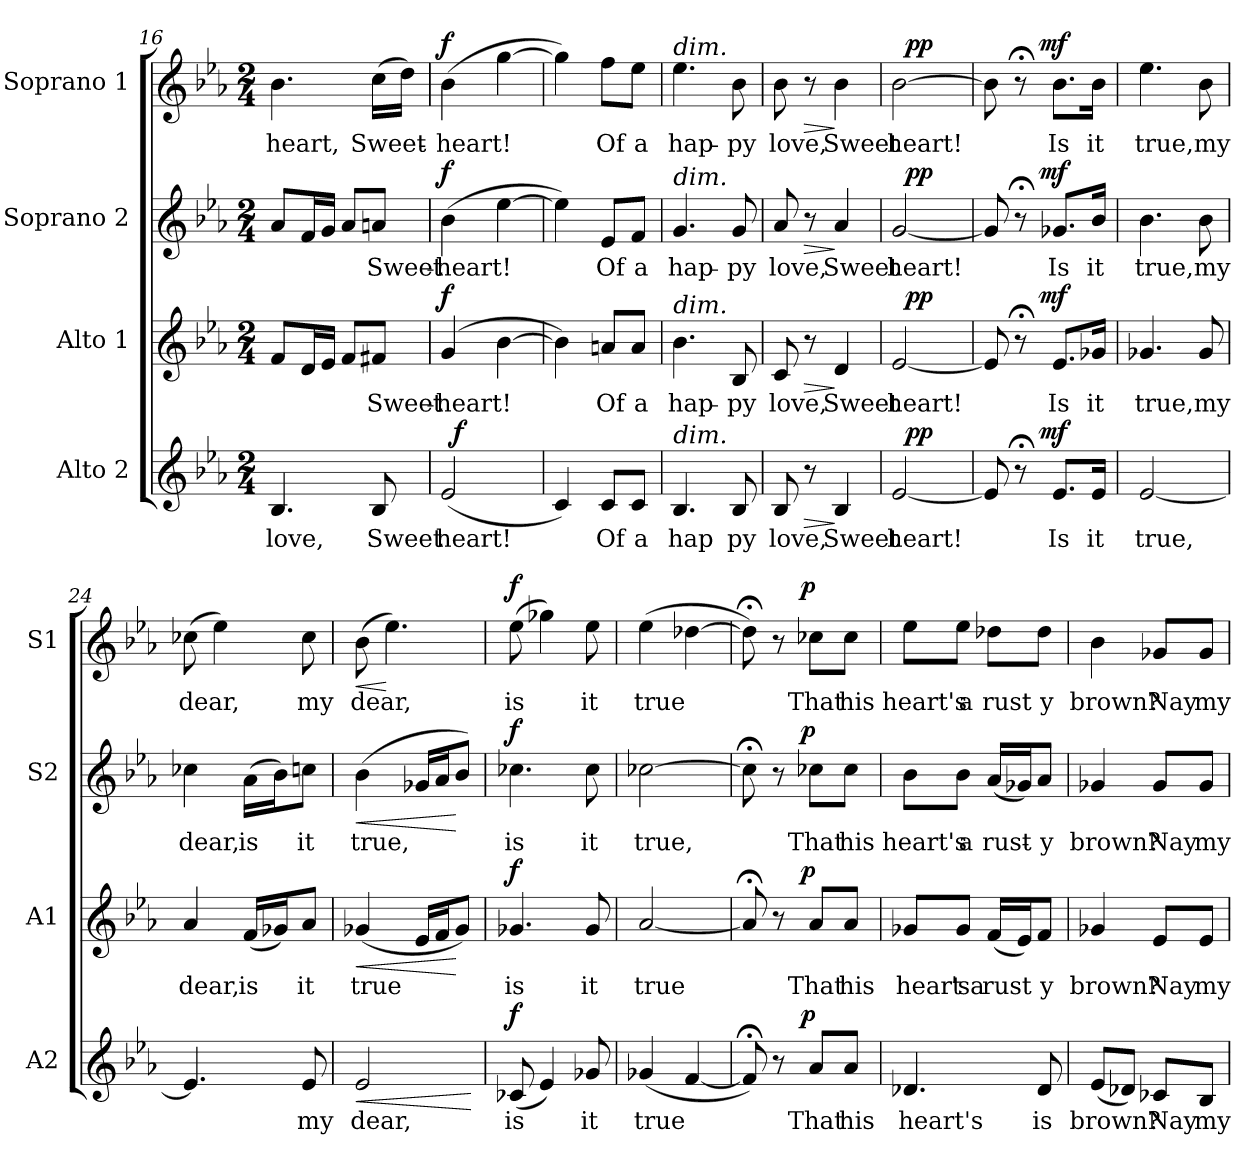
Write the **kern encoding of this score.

**kern	**text	**dynam	**kern	**text	**dynam	**kern	**text	**dynam	**kern	**text	**dynam
*part4	*part4	*part4	*part3	*part3	*part3	*part2	*part2	*part2	*part1	*part1	*part1
*staff4	*staff4	*staff4	*staff3	*staff3	*staff3	*staff2	*staff2	*staff2	*staff1	*staff1	*staff1
*I"Alto 2	*	*	*I"Alto 1	*	*	*I"Soprano 2	*	*	*I"Soprano 1	*	*
*I'A2	*	*	*I'A1	*	*	*I'S2	*	*	*I'S1	*	*
*clefG2	*	*	*clefG2	*	*	*clefG2	*	*	*clefG2	*	*
*k[b-e-a-]	*	*	*k[b-e-a-]	*	*	*k[b-e-a-]	*	*	*k[b-e-a-]	*	*
*E-:	*	*	*E-:	*	*	*E-:	*	*	*E-:	*	*
*M2/4	*	*	*M2/4	*	*	*M2/4	*	*	*M2/4	*	*
=16	=16	=16	=16	=16	=16	=16	=16	=16	=16	=16	=16
!	!LO:LY:b:cj	!	!	!	!	!	!	!	!	!LO:LY:b:cj	!
4.B-/	love,	.	8f/L	.	.	8a-/L	.	.	4.b-\	-heart,	.
.	.	.	16d/	.	.	16f/	.	.	.	.	.
.	.	.	16e-/J	.	.	16g/J	.	.	.	.	.
.	.	.	8f/L	.	.	8a-/L	.	.	.	.	.
!	!LO:LY:b:cj	!	!	!LO:LY:b:cj	!	!	!LO:LY:b:cj	!	!	!LO:LY:b	!
8B-/	Sweet	.	8f#X/J	Sweet-	.	8an/J	Sweet-	.	(>16cc\L	Sweet-	.
.	.	.	.	.	.	.	.	.	16dd\J)	.	.
=17	=17	=17	=17	=17	=17	=17	=17	=17	=17	=17	=17
!	!LO:LY:b	!	!	!LO:LY:b	!LO:DY:a	!	!LO:LY:b	!LO:DY:a	!	!LO:LY:b	!LO:DY:a
*^	*	*	*	*	*	*	*	*	*	*	*
(<2e-/	32ryy	heart!	.	(>4g/	-heart!	f	(>4b-\	-heart!	f	(>4b-\	-heart!	f
!	!	!	!LO:DY:a	!	!	!	!	!	!	!	!	!
.	4...ryy	.	f	.	.	.	.	.	.	.	.	.
.	.	.	.	[>4b-\	.	.	[>4ee-\	.	.	[>4gg\	.	.
*v	*v	*	*	*	*	*	*	*	*	*	*	*
=18	=18	=18	=18	=18	=18	=18	=18	=18	=18	=18	=18
4c/)	.	.	4b-\])	.	.	4ee-\])	.	.	4gg\])	.	.
!	!LO:LY:b:cj	!	!	!LO:LY:b:cj	!	!	!LO:LY:b:cj	!	!	!LO:LY:b:cj	!
8c/L	Of	.	8an/L	Of	.	8e-/L	Of	.	8ff\L	Of	.
!	!LO:LY:b:cj	!	!	!LO:LY:b:cj	!	!	!LO:LY:b:cj	!	!	!LO:LY:b:cj	!
8c/J	a	.	8a/J	a	.	8f/J	a	.	8ee-\J	a	.
=19	=19	=19	=19	=19	=19	=19	=19	=19	=19	=19	=19
!	!	!	!	!	!	!	!	!	!LO:TX:a:i:t=dim.	!	!
!	!	!	!	!	!	!LO:TX:a:i:t=dim.	!	!	!	!	!
!	!	!	!LO:TX:a:i:t=dim.	!	!	!	!	!	!	!	!
!LO:TX:a:i:t=dim.	!	!	!	!	!	!	!	!	!	!	!
!	!LO:LY:b:cj	!	!	!LO:LY:b:cj	!	!	!LO:LY:b:cj	!	!	!LO:LY:b:cj	!
4.B-/	hap	.	4.b-\	hap-	.	4.g/	hap-	.	4.ee-\	hap-	.
!	!LO:LY:b:cj	!	!	!LO:LY:b:cj	!	!	!LO:LY:b:cj	!	!	!LO:LY:b:cj	!
8B-/	py	.	8B-/	-py	.	8g/	-py	.	8b-\	-py	.
!!LO:LB:g=z
=20	=20	=20	=20	=20	=20	=20	=20	=20	=20	=20	=20
!	!LO:LY:b:cj	!	!	!LO:LY:b:cj	!	!	!LO:LY:b:cj	!	!	!LO:LY:b:cj	!
8B-/	love,	.	8c/	love,	.	8a-/	love,	.	8b-\	love,	.
!	!	!LO:HP:b	!	!	!LO:HP:b	!	!	!LO:HP:b	!	!	!LO:HP:b
8r	.	>	8r	.	>	8r	.	>	8r	.	>
!	!LO:LY:b:cj	!	!	!LO:LY:b:cj	!	!	!LO:LY:b:cj	!	!	!LO:LY:b:cj	!
4B-/	Sweet	]	4d/	Sweet	]	4a-/	Sweet	]	4b-\	Sweet	]
=21	=21	=21	=21	=21	=21	=21	=21	=21	=21	=21	=21
!	!LO:LY:b	!	!	!LO:LY:b	!	!	!LO:LY:b	!	!	!LO:LY:b	!
*^	*	*	*^	*	*	*^	*	*	*^	*	*
[<2e-/	32ryy	heart!	.	[<2e-/	32ryy	heart!	.	[<2g/	32ryy	heart!	.	[>2b-\	32ryy	heart!	.
!	!	!	!LO:DY:a	!	!	!	!LO:DY:a	!	!	!	!LO:DY:a	!	!	!	!LO:DY:a
.	4...ryy	.	pp	.	4...ryy	.	pp	.	4...ryy	.	pp	.	4...ryy	.	pp
=22	=22	=22	=22	=22	=22	=22	=22	=22	=22	=22	=22	=22	=22	=22	=22
8e-/]	8..ryy	.	.	8e-/]	8..ryy	.	.	8g/]	8..ryy	.	.	8b-\]	8..ryy	.	.
8r;<	.	.	.	8r;<	.	.	.	8r;<	.	.	.	8r;<	.	.	.
!	!	!	!LO:DY:a	!	!	!	!LO:DY:a	!	!	!	!LO:DY:a	!	!	!	!LO:DY:a
.	4ryy	.	mf	.	4ryy	.	mf	.	4ryy	.	mf	.	4ryy	.	mf
!	!	!LO:LY:b:cj	!	!	!	!LO:LY:b:cj	!	!	!	!LO:LY:b:cj	!	!	!	!LO:LY:b:cj	!
8.e-/L	.	Is	.	8.e-/L	.	Is	.	8.g-X/L	.	Is	.	8.b-\L	.	Is	.
!	!	!LO:LY:b:cj	!	!	!	!LO:LY:b:cj	!	!	!	!LO:LY:b:cj	!	!	!	!LO:LY:b:cj	!
16e-/J	.	it	.	16g-X/J	.	it	.	16b-/J	.	it	.	16b-\J	.	it	.
.	32ryy	.	.	.	32ryy	.	.	.	32ryy	.	.	.	32ryy	.	.
=23	=23	=23	=23	=23	=23	=23	=23	=23	=23	=23	=23	=23	=23	=23	=23
!	!	!LO:LY:b	!	!	!	!LO:LY:b:cj	!	!	!	!LO:LY:b:cj	!	!	!	!LO:LY:b:cj	!
*v	*v	*	*	*	*	*	*	*v	*v	*	*	*v	*v	*	*
*	*	*	*v	*v	*	*	*	*	*	*	*	*
[<2e-/	true,	.	4.g-X/	true,	.	4.b-\	true,	.	4.ee-\	true,	.
!	!	!	!	!LO:LY:b:cj	!	!	!LO:LY:b:cj	!	!	!LO:LY:b:cj	!
.	.	.	8g-/	my	.	8b-\	my	.	8b-\	my	.
=24	=24	=24	=24	=24	=24	=24	=24	=24	=24	=24	=24
!	!	!	!	!LO:LY:b:cj	!	!	!LO:LY:b:cj	!	!	!LO:LY:b	!
4.e-/]	.	.	4a-/	dear,	.	4cc-X\	dear,	.	(>8cc-X\	dear,	.
.	.	.	.	.	.	.	.	.	4ee-\)	.	.
!	!	!	!	!LO:LY:b:cj	!	!	!LO:LY:b:cj	!	!	!	!
.	.	.	(<16f/L	is	.	(>16a-\L	is	.	.	.	.
.	.	.	16g-X/)	.	.	16b-\)	.	.	.	.	.
!	!LO:LY:b:cj	!	!	!LO:LY:b:cj	!	!	!LO:LY:b:cj	!	!	!LO:LY:b:cj	!
8e-/	my	.	8a-/J	it	.	8ccn\J	it	.	8cc-\	my	.
!!LO:LB:g=z
=25	=25	=25	=25	=25	=25	=25	=25	=25	=25	=25	=25
!	!LO:LY:b:cj	!LO:HP:b	!	!LO:LY:b	!LO:HP:b	!	!LO:LY:b	!LO:HP:b	!	!LO:LY:b	!LO:HP:b
2e-/	dear,	<	(<4g-X/	true	<	(>4b-\	true,	<	(>8b-\	dear,	<
.	.	.	.	.	.	.	.	.	4.ee-\)	.	[
.	.	.	16e-/L	.	.	16g-X/L	.	.	.	.	.
.	.	.	16f/	.	.	16a-/	.	.	.	.	.
.	.	.	8g-/J)	.	[	8b-/J)	.	[	.	.	.
.	.	[	.	.	.	.	.	.	.	.	.
=26	=26	=26	=26	=26	=26	=26	=26	=26	=26	=26	=26
!	!LO:LY:b:cj	!LO:DY:a	!	!LO:LY:b:cj	!LO:DY:a	!	!LO:LY:b:cj	!LO:DY:a	!	!LO:LY:b:cj	!LO:DY:a
(<8c-X/	is	f	4.g-X/	is	f	4.cc-X\	is	f	(>8ee-\	is	f
4e-/)	.	.	.	.	.	.	.	.	4gg-X\)	.	.
!	!LO:LY:b:cj	!	!	!LO:LY:b:cj	!	!	!LO:LY:b:cj	!	!	!LO:LY:b:cj	!
8g-X/	it	.	8g-/	it	.	8cc-\	it	.	8ee-\	it	.
=27	=27	=27	=27	=27	=27	=27	=27	=27	=27	=27	=27
!	!LO:LY:b	!	!	!LO:LY:b	!	!	!LO:LY:b	!	!	!LO:LY:b	!
(<4g-X/	true	.	[<2a-/	true	.	[>2cc-X\	true,	.	(>4ee-\	true	.
[<4f/	.	.	.	.	.	.	.	.	[>4dd-X\	.	.
=28	=28	=28	=28	=28	=28	=28	=28	=28	=28	=28	=28
*^	*	*	*^	*	*	*^	*	*	*^	*	*
8f;</])	8...ryy	.	.	8a-;</]	8...ryy	.	.	8cc-;<\]	8...ryy	.	.	8dd-;<\])	8...ryy	.	.
8r	.	.	.	8r	.	.	.	8r	.	.	.	8r	.	.	.
!	!	!	!LO:DY:a	!	!	!	!LO:DY:a	!	!	!	!LO:DY:a	!	!	!	!LO:DY:a
.	4ryy	.	p	.	4ryy	.	p	.	4ryy	.	p	.	4ryy	.	p
!	!	!LO:LY:b:cj	!	!	!	!LO:LY:b:cj	!	!	!	!LO:LY:b:cj	!	!	!	!LO:LY:b:cj	!
8a-/L	.	That	.	8a-/L	.	That	.	8cc-X\L	.	That	.	8cc-X\L	.	That	.
!	!	!LO:LY:b:cj	!	!	!	!LO:LY:b:cj	!	!	!	!LO:LY:b:cj	!	!	!	!LO:LY:b:cj	!
8a-/J	.	his	.	8a-/J	.	his	.	8cc-\J	.	his	.	8cc-\J	.	his	.
.	64ryy	.	.	.	64ryy	.	.	.	64ryy	.	.	.	64ryy	.	.
=29	=29	=29	=29	=29	=29	=29	=29	=29	=29	=29	=29	=29	=29	=29	=29
!	!	!LO:LY:b:cj	!	!	!	!LO:LY:b:cj	!	!	!	!LO:LY:b:cj	!	!	!	!LO:LY:b:cj	!
*v	*v	*	*	*	*	*	*	*v	*v	*	*	*v	*v	*	*
*	*	*	*v	*v	*	*	*	*	*	*	*	*
4.d-X/	heart's	.	8g-X/L	heart	.	8b-\L	heart's	.	8ee-\L	heart's	.
!	!	!	!	!LO:LY:b:rj	!	!	!LO:LY:b:cj	!	!	!LO:LY:b:cj	!
.	.	.	8g-/J	'sa	.	8b-\J	a	.	8ee-\J	a	.
!	!	!	!	!LO:LY:b	!	!	!LO:LY:b	!	!	!LO:LY:b:cj	!
.	.	.	(<16f/L	rust	.	(<16a-/L	rust-	.	8dd-X\L	rust	.
.	.	.	16e-/)	.	.	16g-X/)	.	.	.	.	.
!	!LO:LY:b:cj	!	!	!LO:LY:b:cj	!	!	!LO:LY:b:cj	!	!	!LO:LY:b:cj	!
8d-/	is	.	8f/J	y	.	8a-/J	-y	.	8dd-\J	y	.
!!LO:PB:g=z
=30	=30	=30	=30	=30	=30	=30	=30	=30	=30	=30	=30
!	!LO:LY:b	!	!	!LO:LY:b:cj	!	!	!LO:LY:b:cj	!	!	!LO:LY:b:cj	!
(<8e-/L	brown?	.	4g-X/	brown?	.	4g-X/	brown?	.	4b-\	brown?	.
8d-X/J)	.	.	.	.	.	.	.	.	.	.	.
!	!LO:LY:b:cj	!	!	!LO:LY:b:cj	!	!	!LO:LY:b:cj	!	!	!LO:LY:b:cj	!
8c-X/L	Nay	.	8e-/L	Nay	.	8g-/L	Nay	.	8g-X/L	Nay	.
!	!LO:LY:b:cj	!	!	!LO:LY:b:cj	!	!	!LO:LY:b:cj	!	!	!LO:LY:b:cj	!
8B-/J	my	.	8e-/J	my	.	8g-/J	my	.	8g-/J	my	.
=	=	=	=	=	=	=	=	=	=	=	=
*-	*-	*-	*-	*-	*-	*-	*-	*-	*-	*-	*-
